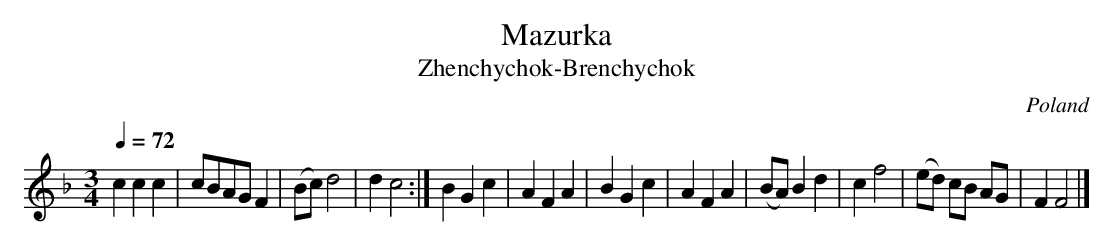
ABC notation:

X:1
T:Mazurka
T:Zhenchychok-Brenchychok
L:1/4
M:3/4
O:Poland
Q:72
K:F
c c c | c/2B/2A/2G/2 F | (B/2c/2) d2 | d c2 :| \
B G c | A F A | B G c | A F A | \
(B/2A/2) B d | c f2 | \
(e/2d/2) c/2B/2 A/2G/2 | F F2 |]
